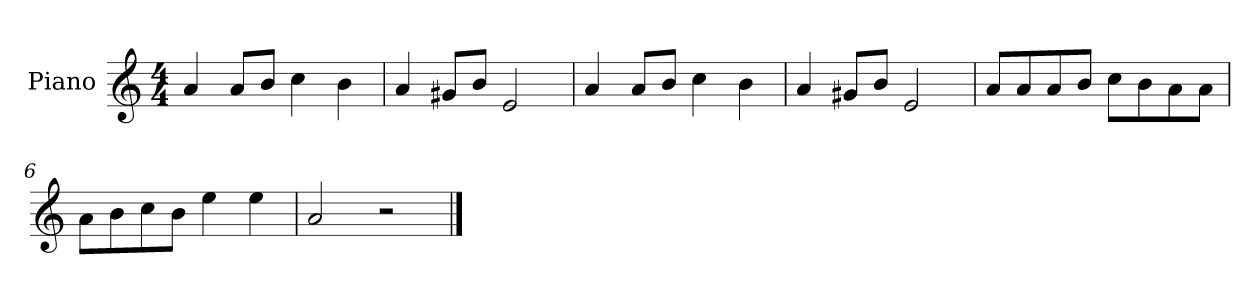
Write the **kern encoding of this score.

**kern
*part1
*staff1
*I"Piano
*I'P-no
*clefG2
*k[]
*M4/4
*MM90
=1
4a/
8a/L
8b/J
4cc\
4b\
=2
4a/
8g#X/L
8b/J
2e/
=3
4a/
8a/L
8b/J
4cc\
4b\
=4
4a/
8g#X/L
8b/J
2e/
=5
8a/L
8a/
8a/
8b/J
8cc\L
8b\
8a\
8a\J
=6
8a\L
8b\
8cc\
8b\J
4ee\
4ee\
=7
2a/
2r
==
*-
